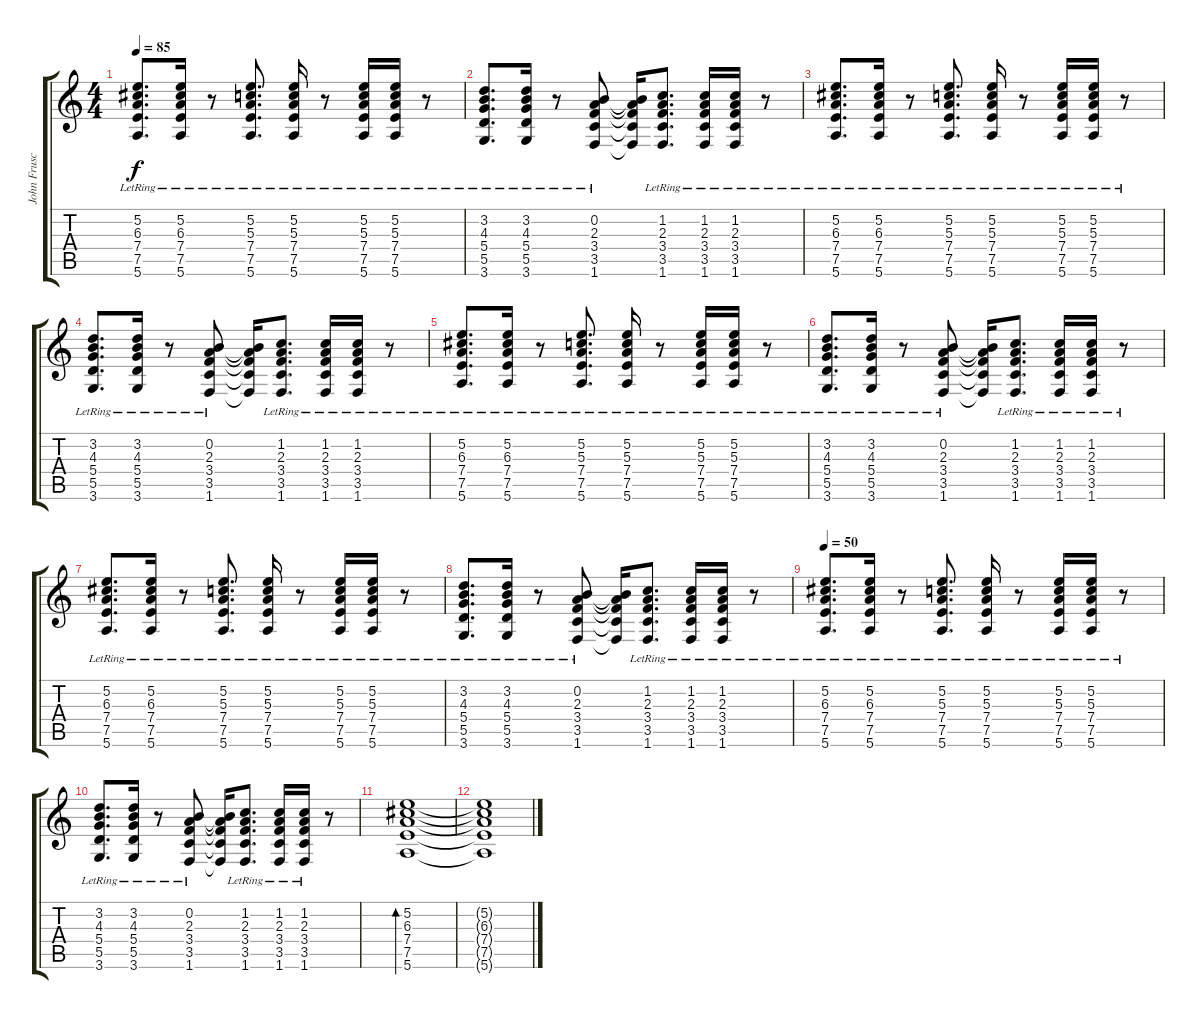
\track ("John Frusciante" "John Frusc") {instrument acousticguitarsteel}
\staff {score tabs}
\tuning (E4 B3 G3 D3 A2 E2) {hide}
\ts (4 4)
\tempo 85
\clef g2
\ks c
(5.2{lr} 6.3{lr} 7.4{lr} 7.5{lr} 5.6{lr}).8{d dy f} (5.2{lr} 6.3{lr} 7.4{lr} 7.5{lr} 5.6{lr}).16 r.8 (5.2{lr} 5.3{lr} 7.4{lr} 7.5{lr} 5.6{lr}).8{d} (5.2{lr} 5.3{lr} 7.4{lr} 7.5{lr} 5.6{lr}).16 r.8 (5.2{lr} 5.3{lr} 7.4{lr} 7.5{lr} 5.6{lr}).16 (5.2{lr} 5.3{lr} 7.4{lr} 7.5{lr} 5.6{lr}).16 r.8 |
(3.2{lr} 4.3{lr} 5.4{lr} 5.5{lr} 3.6{lr}).8{d} (3.2{lr} 4.3{lr} 5.4{lr} 5.5{lr} 3.6{lr}).16 r.8 (0.2{lr} 2.3{lr} 3.4{lr} 3.5{lr} 1.6{lr}).8 (0.2{t} 2.3{t} 3.4{t} 3.5{t} 1.6{t}).16 (1.2{lr} 2.3{lr} 3.4{lr} 3.5{lr} 1.6{lr}).8{d} (1.2{lr} 2.3{lr} 3.4{lr} 3.5{lr} 1.6{lr}).16 (1.2{lr} 2.3{lr} 3.4{lr} 3.5{lr} 1.6{lr}).16 r.8 |
(5.2{lr} 6.3{lr} 7.4{lr} 7.5{lr} 5.6{lr}).8{d} (5.2{lr} 6.3{lr} 7.4{lr} 7.5{lr} 5.6{lr}).16 r.8 (5.2{lr} 5.3{lr} 7.4{lr} 7.5{lr} 5.6{lr}).8{d} (5.2{lr} 5.3{lr} 7.4{lr} 7.5{lr} 5.6{lr}).16 r.8 (5.2{lr} 5.3{lr} 7.4{lr} 7.5{lr} 5.6{lr}).16 (5.2{lr} 5.3{lr} 7.4{lr} 7.5{lr} 5.6{lr}).16 r.8 |
(3.2{lr} 4.3{lr} 5.4{lr} 5.5{lr} 3.6{lr}).8{d} (3.2{lr} 4.3{lr} 5.4{lr} 5.5{lr} 3.6{lr}).16 r.8 (0.2{lr} 2.3{lr} 3.4{lr} 3.5{lr} 1.6{lr}).8 (0.2{t} 2.3{t} 3.4{t} 3.5{t} 1.6{t}).16 (1.2{lr} 2.3{lr} 3.4{lr} 3.5{lr} 1.6{lr}).8{d} (1.2{lr} 2.3{lr} 3.4{lr} 3.5{lr} 1.6{lr}).16 (1.2{lr} 2.3{lr} 3.4{lr} 3.5{lr} 1.6{lr}).16 r.8 |
(5.2{lr} 6.3{lr} 7.4{lr} 7.5{lr} 5.6{lr}).8{d} (5.2{lr} 6.3{lr} 7.4{lr} 7.5{lr} 5.6{lr}).16 r.8 (5.2{lr} 5.3{lr} 7.4{lr} 7.5{lr} 5.6{lr}).8{d} (5.2{lr} 5.3{lr} 7.4{lr} 7.5{lr} 5.6{lr}).16 r.8 (5.2{lr} 5.3{lr} 7.4{lr} 7.5{lr} 5.6{lr}).16 (5.2{lr} 5.3{lr} 7.4{lr} 7.5{lr} 5.6{lr}).16 r.8 |
(3.2{lr} 4.3{lr} 5.4{lr} 5.5{lr} 3.6{lr}).8{d} (3.2{lr} 4.3{lr} 5.4{lr} 5.5{lr} 3.6{lr}).16 r.8 (0.2{lr} 2.3{lr} 3.4{lr} 3.5{lr} 1.6{lr}).8 (0.2{t} 2.3{t} 3.4{t} 3.5{t} 1.6{t}).16 (1.2{lr} 2.3{lr} 3.4{lr} 3.5{lr} 1.6{lr}).8{d} (1.2{lr} 2.3{lr} 3.4{lr} 3.5{lr} 1.6{lr}).16 (1.2{lr} 2.3{lr} 3.4{lr} 3.5{lr} 1.6{lr}).16 r.8 |
(5.2{lr} 6.3{lr} 7.4{lr} 7.5{lr} 5.6{lr}).8{d} (5.2{lr} 6.3{lr} 7.4{lr} 7.5{lr} 5.6{lr}).16 r.8 (5.2{lr} 5.3{lr} 7.4{lr} 7.5{lr} 5.6{lr}).8{d} (5.2{lr} 5.3{lr} 7.4{lr} 7.5{lr} 5.6{lr}).16 r.8 (5.2{lr} 5.3{lr} 7.4{lr} 7.5{lr} 5.6{lr}).16 (5.2{lr} 5.3{lr} 7.4{lr} 7.5{lr} 5.6{lr}).16 r.8 |
(3.2{lr} 4.3{lr} 5.4{lr} 5.5{lr} 3.6{lr}).8{d} (3.2{lr} 4.3{lr} 5.4{lr} 5.5{lr} 3.6{lr}).16 r.8 (0.2{lr} 2.3{lr} 3.4{lr} 3.5{lr} 1.6{lr}).8 (0.2{t} 2.3{t} 3.4{t} 3.5{t} 1.6{t}).16 (1.2{lr} 2.3{lr} 3.4{lr} 3.5{lr} 1.6{lr}).8{d} (1.2{lr} 2.3{lr} 3.4{lr} 3.5{lr} 1.6{lr}).16 (1.2{lr} 2.3{lr} 3.4{lr} 3.5{lr} 1.6{lr}).16 r.8 |
\tempo 50
(5.2{lr} 6.3{lr} 7.4{lr} 7.5{lr} 5.6{lr}).8{d instrument acousticguitarsteel} (5.2{lr} 6.3{lr} 7.4{lr} 7.5{lr} 5.6{lr}).16 r.8 (5.2{lr} 5.3{lr} 7.4{lr} 7.5{lr} 5.6{lr}).8{d} (5.2{lr} 5.3{lr} 7.4{lr} 7.5{lr} 5.6{lr}).16 r.8 (5.2{lr} 5.3{lr} 7.4{lr} 7.5{lr} 5.6{lr}).16 (5.2{lr} 5.3{lr} 7.4{lr} 7.5{lr} 5.6{lr}).16 r.8 |
(3.2{lr} 4.3{lr} 5.4{lr} 5.5{lr} 3.6{lr}).8{d} (3.2{lr} 4.3{lr} 5.4{lr} 5.5{lr} 3.6{lr}).16 r.8 (0.2{lr} 2.3{lr} 3.4{lr} 3.5{lr} 1.6{lr}).8 (0.2{t} 2.3{t} 3.4{t} 3.5{t} 1.6{t}).16 (1.2{lr} 2.3{lr} 3.4{lr} 3.5{lr} 1.6{lr}).8{d} (1.2{lr} 2.3{lr} 3.4{lr} 3.5{lr} 1.6{lr}).16 (1.2{lr} 2.3{lr} 3.4{lr} 3.5{lr} 1.6{lr}).16 r.8 |
(5.2 6.3 7.4 7.5 5.6).1{bd 240} |
(5.2{t} 6.3{t} 7.4{t} 7.5{t} 5.6{t}).1
